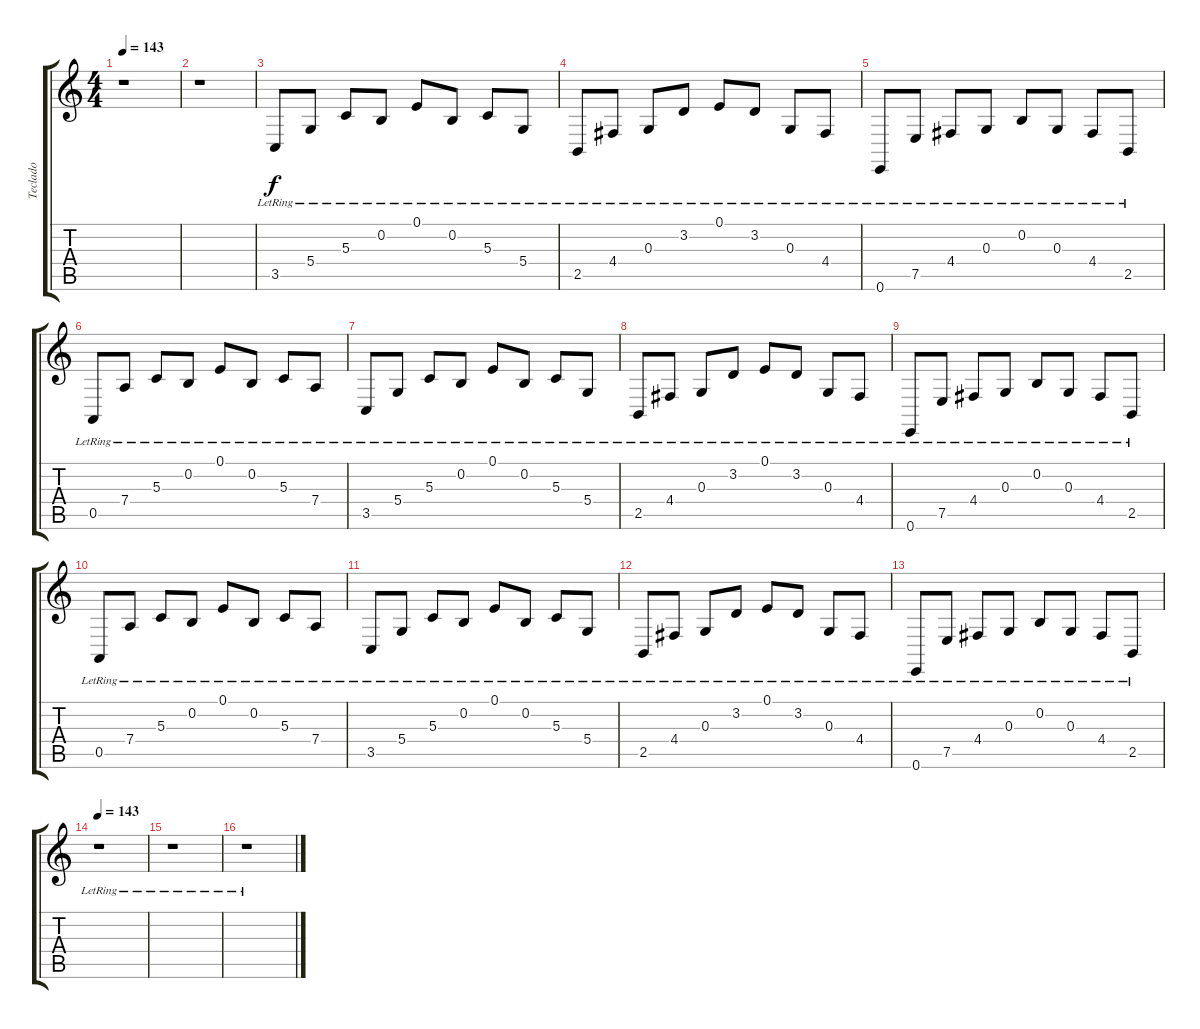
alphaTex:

\track ("Teclado" "Teclado") {instrument acousticgrandpiano}
\staff {score tabs}
\tuning (E4 B3 G3 D3 A2 E2) {hide}
\ts (4 4)
\tempo 143
\tempo 120
\tempo 143
\clef g2
\ks c
r.1{dy f instrument acousticgrandpiano} |
r.1 |
3.5{lr}.8 5.4{lr}.8 5.3{lr}.8 0.2{lr}.8 0.1{lr}.8 0.2{lr}.8 5.3{lr}.8 5.4{lr}.8 |
2.5{lr}.8 4.4{lr}.8 0.3{lr}.8 3.2{lr}.8 0.1{lr}.8 3.2{lr}.8 0.3{lr}.8 4.4{lr}.8 |
0.6{lr}.8 7.5{lr}.8 4.4{lr}.8 0.3{lr}.8 0.2{lr}.8 0.3{lr}.8 4.4{lr}.8 2.5{lr}.8 |
0.5{lr}.8 7.4{lr}.8 5.3{lr}.8 0.2{lr}.8 0.1{lr}.8 0.2{lr}.8 5.3{lr}.8 7.4{lr}.8 |
3.5{lr}.8 5.4{lr}.8 5.3{lr}.8 0.2{lr}.8 0.1{lr}.8 0.2{lr}.8 5.3{lr}.8 5.4{lr}.8 |
2.5{lr}.8 4.4{lr}.8 0.3{lr}.8 3.2{lr}.8 0.1{lr}.8 3.2{lr}.8 0.3{lr}.8 4.4{lr}.8 |
0.6{lr}.8 7.5{lr}.8 4.4{lr}.8 0.3{lr}.8 0.2{lr}.8 0.3{lr}.8 4.4{lr}.8 2.5{lr}.8 |
0.5{lr}.8 7.4{lr}.8 5.3{lr}.8 0.2{lr}.8 0.1{lr}.8 0.2{lr}.8 5.3{lr}.8 7.4{lr}.8 |
3.5{lr}.8 5.4{lr}.8 5.3{lr}.8 0.2{lr}.8 0.1{lr}.8 0.2{lr}.8 5.3{lr}.8 5.4{lr}.8 |
2.5{lr}.8 4.4{lr}.8 0.3{lr}.8 3.2{lr}.8 0.1{lr}.8 3.2{lr}.8 0.3{lr}.8 4.4{lr}.8 |
0.6{lr}.8 7.5{lr}.8 4.4{lr}.8 0.3{lr}.8 0.2{lr}.8 0.3{lr}.8 4.4{lr}.8 2.5{lr}.8 |
\tempo 143
r.1 |
r.1 |
r.1
